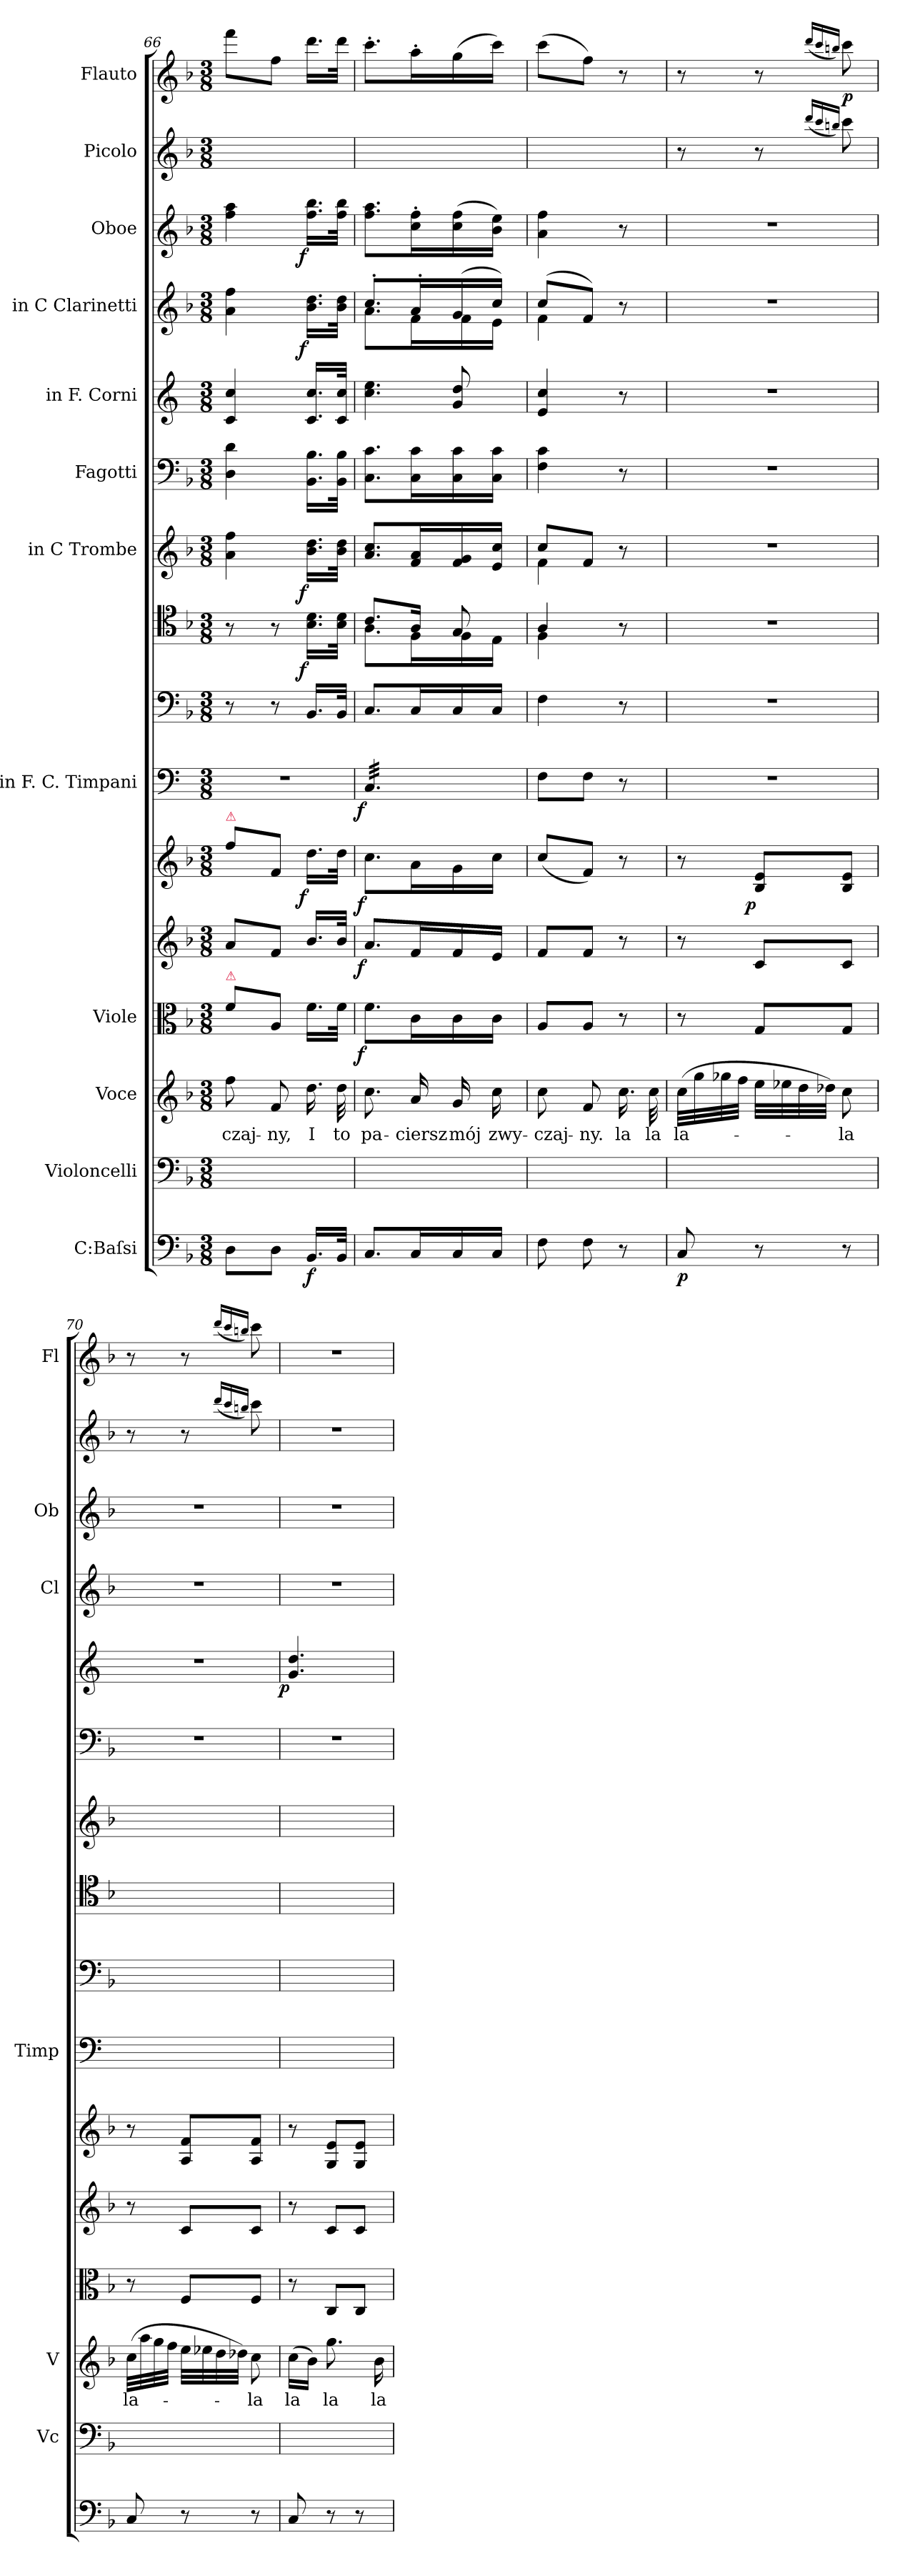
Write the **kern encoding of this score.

**kern	**dynam	**kern	**kern	**text	**kern	**dynam	**kern	**dynam	**kern	**dynam	**kern	**dynam	**kern	**kern	**dynam	**kern	**dynam	**kern	**kern	**dynam	**kern	**kern	**dynam	**kern	**kern	**dynam
*part16	*part16	*part15	*part14	*part14	*part13	*part13	*part12	*part12	*part11	*part11	*part10	*part10	*part9	*part8	*part8	*part7	*part7	*part6	*part5	*part5	*part4	*part3	*part3	*part2	*part1	*part1
*staff16	*staff16	*staff15	*staff14	*staff14	*staff13	*staff13	*staff12	*staff12	*staff11	*staff11	*staff10	*staff10	*staff9	*staff8	*staff8	*staff7	*staff7	*staff6	*staff5	*staff5	*staff4	*staff3	*staff3	*staff2	*staff1	*staff1
*I"C:Baſsi	*	*I"Violoncelli	*I"Voce	*	*I"Viole	*	*	*	*	*	*I"in F. C. Timpani	*	*	*	*	*I"in C Trombe	*	*I"Fagotti	*I"in F. Corni	*	*I"in C Clarinetti	*I"Oboe	*	*I"Picolo	*I"Flauto	*
*	*	*I'Vc	*I'V	*	*	*	*	*	*	*	*I'Timp	*	*	*	*	*	*	*	*	*	*I'Cl	*I'Ob	*	*	*I'Fl	*
*clefF4	*	*clefF4	*clefG2	*	*clefC3	*	*clefG2	*	*clefG2	*	*clefF4	*	*clefF4	*clefC4	*	*clefG2	*	*clefF4	*clefG2	*	*clefG2	*clefG2	*	*clefG2	*clefG2	*
*	*	*	*	*	*	*	*	*	*	*	*	*	*	*	*	*	*	*	*ITrd4c7	*	*	*	*	*ITrd-7c-12	*	*
*k[b-]	*	*k[b-]	*k[b-]	*	*k[b-]	*	*k[b-]	*	*k[b-]	*	*k[]	*	*k[b-]	*k[b-]	*	*k[b-]	*	*k[b-]	*k[b-]	*	*k[b-]	*k[b-]	*	*k[b-]	*k[b-]	*
*M3/8	*	*M3/8	*M3/8	*	*M3/8	*	*M3/8	*	*M3/8	*	*M3/8	*	*M3/8	*M3/8	*	*M3/8	*	*M3/8	*M3/8	*	*M3/8	*M3/8	*	*M3/8	*M3/8	*
=66	=66	=66	=66	=66	=66	=66	=66	=66	=66	=66	=66	=66	=66	=66	=66	=66	=66	=66	=66	=66	=66	=66	=66	=66	=66	=66
!	!	!	!	!	!	!	!	!	!LO:TX:a:color=crimson:t=⚠	!	!	!	!	!	!	!	!	!	!	!	!	!	!	!	!	!
!	!	!	!	!	!LO:TX:a:color=crimson:t=⚠	!	!	!	!	!	!	!	!	!	!	!	!	!	!	!	!	!	!	!	!	!
8D\L	.	8D\Lyy	8ff\	-czaj-	8f\L	.	8a/L	.	8ff\L	.	4.r	.	8r	8r	.	4a\ 4ff\	.	4D\ 4d\	4F/ 4f/	.	4a\ 4ff\	4ff\ 4aa\	.	4.ryy	8fff\L	.
8D\J	.	8D\Jyy	8f/	-ny,	8A/J	.	8f/J	.	8f/J	.	.	.	8r	8r	.	.	.	.	.	.	.	.	.	.	8ff\J	.
!	!	!	!	!	!	!	!	!LO:DY:a:rj	!	!	!	!	!	!	!LO:DY:rj	!	!LO:DY:rj	!	!	!LO:DY:a:rj	!	!	!LO:DY:rj	!	!	!
16.BB-/LL	f	16.BB-/LLyy	16.dd\	I	16.f\LL	.	16.b-/LL	f	16.dd\LL	.	.	.	16.BB-/LL	16.B-\ 16.d\LL	f	16.b-\ 16.dd\LL	f	16.BB-\ 16.B-\LL	16.F/ 16.f/LL	f	16.b-\ 16.dd\LL	16.ff\ 16.bb-\LL	f	.	16.ddd\LL	.
32BB-/JJk	.	32BB-/JJkyy	32dd\	to	32f\JJk	.	32b-/JJk	.	32dd\JJk	.	.	.	32BB-/JJk	32B-\ 32d\JJk	.	32b-\ 32dd\JJk	.	32BB-\ 32B-\JJk	32F/ 32f/JJk	.	32b-\ 32dd\JJk	32ff\ 32bb-\JJk	.	.	32ddd\JJk	.
=67	=67	=67	=67	=67	=67	=67	=67	=67	=67	=67	=67	=67	=67	=67	=67	=67	=67	=67	=67	=67	=67	=67	=67	=67	=67	=67
*	*	*	*	*	*	*	*	*	*	*	*	*	*	*^	*	*	*	*	*	*	*	*	*	*	*	*
!	!	!	!	!	!	!LO:DY:rj	!	!LO:DY:rj	!	!LO:DY:rj	!	!LO:DY:rj	!	!	!	!	!	!	!	!LO:N:vis=4.	!	!	!	!	!	!	!
*	*	*	*	*	*	*	*	*	*	*	*	*	*	*	*	*	*	*	*	*	*	*^	*	*	*	*	*
*	*	*	*	*	*	*	*	*	*	*	*tremolo	*	*	*	*	*	*	*	*	*	*	*	*	*	*	*	*	*
8.C/L	.	8.C/Lyy	8.cc\	pa-	8.f\L	f	8.a/L	f	8.cc\L	f	32C/LLL	f	8.C/L	8.c/L	8.A\L	.	8.a/ 8.cc/L	.	8.C\ 8.c\L	4f\ 4a\	.	8.cc'/L	8.a\L	8.ff\ 8.aa\L	.	4.ryy	8.ccc'\L	.
.	.	.	.	.	.	.	.	.	.	.	32C/	.	.	.	.	.	.	.	.	.	.	.	.	.	.	.	.	.
.	.	.	.	.	.	.	.	.	.	.	32C/	.	.	.	.	.	.	.	.	.	.	.	.	.	.	.	.	.
.	.	.	.	.	.	.	.	.	.	.	32C/	.	.	.	.	.	.	.	.	.	.	.	.	.	.	.	.	.
.	.	.	.	.	.	.	.	.	.	.	32C/	.	.	.	.	.	.	.	.	.	.	.	.	.	.	.	.	.
.	.	.	.	.	.	.	.	.	.	.	32C/	.	.	.	.	.	.	.	.	.	.	.	.	.	.	.	.	.
16C/L	.	16C/Lyy	16a/	-ciersz	16c\L	.	16f/L	.	16a\L	.	32C/	.	16C/L	16A/Jk	16F\L	.	16f/ 16a/L	.	16C\ 16c\L	.	.	16a'/L	16f\L	16cc'\ 16ff'\L	.	.	16aa'\L	.
.	.	.	.	.	.	.	.	.	.	.	32C/	.	.	.	.	.	.	.	.	.	.	.	.	.	.	.	.	.
16C/	.	16C/yy	16g/	mój	16c\	.	16f/	.	16g\	.	32C/	.	16C/	8G/	16F\	.	16f/ 16g/	.	16C\ 16c\	8c/ 8g/	.	(>16g/	16f\	(16cc\ 16ff\	.	.	(16gg\	.
.	.	.	.	.	.	.	.	.	.	.	32C/	.	.	.	.	.	.	.	.	.	.	.	.	.	.	.	.	.
16C/JJ	.	16C/JJyy	16cc\	zwy-	16c\JJ	.	16e/JJ	.	16cc\JJ	.	32C/	.	16C/JJ	.	16E\JJ	.	16e/ 16cc/JJ	.	16C\ 16c\JJ	.	.	16cc/JJ)	16e\JJ	16b-\ 16ee\JJ)	.	.	16ccc\JJ)	.
.	.	.	.	.	.	.	.	.	.	.	32C/JJJ	.	.	.	.	.	.	.	.	.	.	.	.	.	.	.	.	.
*	*	*	*	*	*	*	*	*	*	*	*Xtremolo	*	*	*	*	*	*	*	*	*	*	*	*	*	*	*	*	*
=68	=68	=68	=68	=68	=68	=68	=68	=68	=68	=68	=68	=68	=68	=68	=68	=68	=68	=68	=68	=68	=68	=68	=68	=68	=68	=68	=68	=68
*	*	*	*	*	*	*	*	*	*	*	*	*	*	*	*	*	*^	*	*	*	*	*	*	*	*	*	*	*
8F\	.	8F\yy	8cc\	-czaj-	8A/L	.	8f/L	.	(8cc/L	.	8F\L	.	4F\	4A/	4F\	.	8cc/L	4f\	.	4F\ 4c\	4A/ 4f/	.	(8cc/L	4f\	4a\ 4ff\	.	4.ryy	(8ccc\L	.
8F\	.	8F\yy	8f/	-ny.	8A/J	.	8f/J	.	8f/J)	.	8F\J	.	.	.	.	.	8f/J	.	.	.	.	.	8f/J)	.	.	.	.	8ff\J)	.
8r	.	8ryy	16.cc\	la	8r	.	8r	.	8r	.	8r	.	8r	8r	8rBByy	.	8r	8rcyy	.	8r	8r	.	8r	8rcyy	8r	.	.	8r	.
.	.	.	32cc\	la	.	.	.	.	.	.	.	.	.	.	.	.	.	.	.	.	.	.	.	.	.	.	.	.	.
*	*	*	*	*	*	*	*	*	*	*	*	*	*	*v	*v	*	*	*	*	*	*	*	*v	*v	*	*	*	*	*
*	*	*	*	*	*	*	*	*	*	*	*	*	*	*	*	*v	*v	*	*	*	*	*	*	*	*	*	*
=69	=69	=69	=69	=69	=69	=69	=69	=69	=69	=69	=69	=69	=69	=69	=69	=69	=69	=69	=69	=69	=69	=69	=69	=69	=69	=69
8C/	p	8C/yy	(32cc\LLL	la-	8r	.	8r	.	8r	.	4.r	.	4.r	4.r	.	4.r	.	4.r	4.r	.	4.r	4.r	.	8r	8r	.
.	.	.	32gg\	.	.	.	.	.	.	.	.	.	.	.	.	.	.	.	.	.	.	.	.	.	.	.
.	.	.	32gg-X\	.	.	.	.	.	.	.	.	.	.	.	.	.	.	.	.	.	.	.	.	.	.	.
.	.	.	32ff\JJJ	.	.	.	.	.	.	.	.	.	.	.	.	.	.	.	.	.	.	.	.	.	.	.
!	!	!	!	!	!	!	!	!	!	!LO:DY:rj	!	!	!	!	!	!	!	!	!	!	!	!	!	!	!	!
8r	.	8ryy	32ee\LLL	.	8G/L	.	8c/L	.	8B-/ 8e/L	p	.	.	.	.	.	.	.	.	.	.	.	.	.	8r	8r	.
.	.	.	32ee-X\	.	.	.	.	.	.	.	.	.	.	.	.	.	.	.	.	.	.	.	.	.	.	.
.	.	.	32dd\	.	.	.	.	.	.	.	.	.	.	.	.	.	.	.	.	.	.	.	.	.	.	.
.	.	.	32dd-X\JJJ)	.	.	.	.	.	.	.	.	.	.	.	.	.	.	.	.	.	.	.	.	.	.	.
.	.	.	.	.	.	.	.	.	.	.	.	.	.	.	.	.	.	.	.	.	.	.	.	(16qqdddd/LL	(16qqddd/LL	.
.	.	.	.	.	.	.	.	.	.	.	.	.	.	.	.	.	.	.	.	.	.	.	.	16qqcccc/	16qqccc/	.
.	.	.	.	.	.	.	.	.	.	.	.	.	.	.	.	.	.	.	.	.	.	.	.	16qqbbbn/JJ)	16qqbbn/JJ)	.
8r	.	8ryy	8cc\	-la	8G/J	.	8c/J	.	8B-/ 8e/J	.	.	.	.	.	.	.	.	.	.	.	.	.	.	8cccc\	8ccc\	p
=70	=70	=70	=70	=70	=70	=70	=70	=70	=70	=70	=70	=70	=70	=70	=70	=70	=70	=70	=70	=70	=70	=70	=70	=70	=70	=70
8C/	.	8C/yy	(32cc\LLL	la-	8r	.	8r	.	8r	.	4.ryy	.	4.ryy	4.ryy	.	4.ryy	.	4.r	4.r	.	4.r	4.r	.	8r	8r	.
.	.	.	32aa\	.	.	.	.	.	.	.	.	.	.	.	.	.	.	.	.	.	.	.	.	.	.	.
.	.	.	32gg\	.	.	.	.	.	.	.	.	.	.	.	.	.	.	.	.	.	.	.	.	.	.	.
.	.	.	32ff\JJJ	.	.	.	.	.	.	.	.	.	.	.	.	.	.	.	.	.	.	.	.	.	.	.
8r	.	8ryy	32ee\LLL	.	8F/L	.	8c/L	.	8A/ 8f/L	.	.	.	.	.	.	.	.	.	.	.	.	.	.	8r	8r	.
.	.	.	32ee-X\	.	.	.	.	.	.	.	.	.	.	.	.	.	.	.	.	.	.	.	.	.	.	.
.	.	.	32dd\	.	.	.	.	.	.	.	.	.	.	.	.	.	.	.	.	.	.	.	.	.	.	.
.	.	.	32dd-X\JJJ)	.	.	.	.	.	.	.	.	.	.	.	.	.	.	.	.	.	.	.	.	.	.	.
.	.	.	.	.	.	.	.	.	.	.	.	.	.	.	.	.	.	.	.	.	.	.	.	(16qqdddd/LL	(16qqddd/LL	.
.	.	.	.	.	.	.	.	.	.	.	.	.	.	.	.	.	.	.	.	.	.	.	.	16qqcccc/	16qqccc/	.
.	.	.	.	.	.	.	.	.	.	.	.	.	.	.	.	.	.	.	.	.	.	.	.	16qqbbbn/JJ)	16qqbbn/JJ)	.
8r	.	8ryy	8cc\	-la	8F/J	.	8c/J	.	8A/ 8f/J	.	.	.	.	.	.	.	.	.	.	.	.	.	.	8cccc\	8ccc\	.
=71	=71	=71	=71	=71	=71	=71	=71	=71	=71	=71	=71	=71	=71	=71	=71	=71	=71	=71	=71	=71	=71	=71	=71	=71	=71	=71
!	!	!	!	!	!	!	!	!	!	!	!	!	!	!	!	!	!	!	!	!LO:DY:rj	!	!	!	!	!	!
8C/	.	8C/yy	(16cc\LL	la	8r	.	8r	.	8r	.	4.ryy	.	4.ryy	4.ryy	.	4.ryy	.	4.r	4.c/ 4.g/	p	4.r	4.r	.	4.r	4.r	.
.	.	.	16b-\JJ)	.	.	.	.	.	.	.	.	.	.	.	.	.	.	.	.	.	.	.	.	.	.	.
8r	.	8ryy	8.gg\	la	8C/L	.	8c/L	.	8G/ 8e/L	.	.	.	.	.	.	.	.	.	.	.	.	.	.	.	.	.
8r	.	8ryy	.	.	8C/J	.	8c/J	.	8G/ 8e/J	.	.	.	.	.	.	.	.	.	.	.	.	.	.	.	.	.
.	.	.	16b-\	la	.	.	.	.	.	.	.	.	.	.	.	.	.	.	.	.	.	.	.	.	.	.
=	=	=	=	=	=	=	=	=	=	=	=	=	=	=	=	=	=	=	=	=	=	=	=	=	=	=
*-	*-	*-	*-	*-	*-	*-	*-	*-	*-	*-	*-	*-	*-	*-	*-	*-	*-	*-	*-	*-	*-	*-	*-	*-	*-	*-
